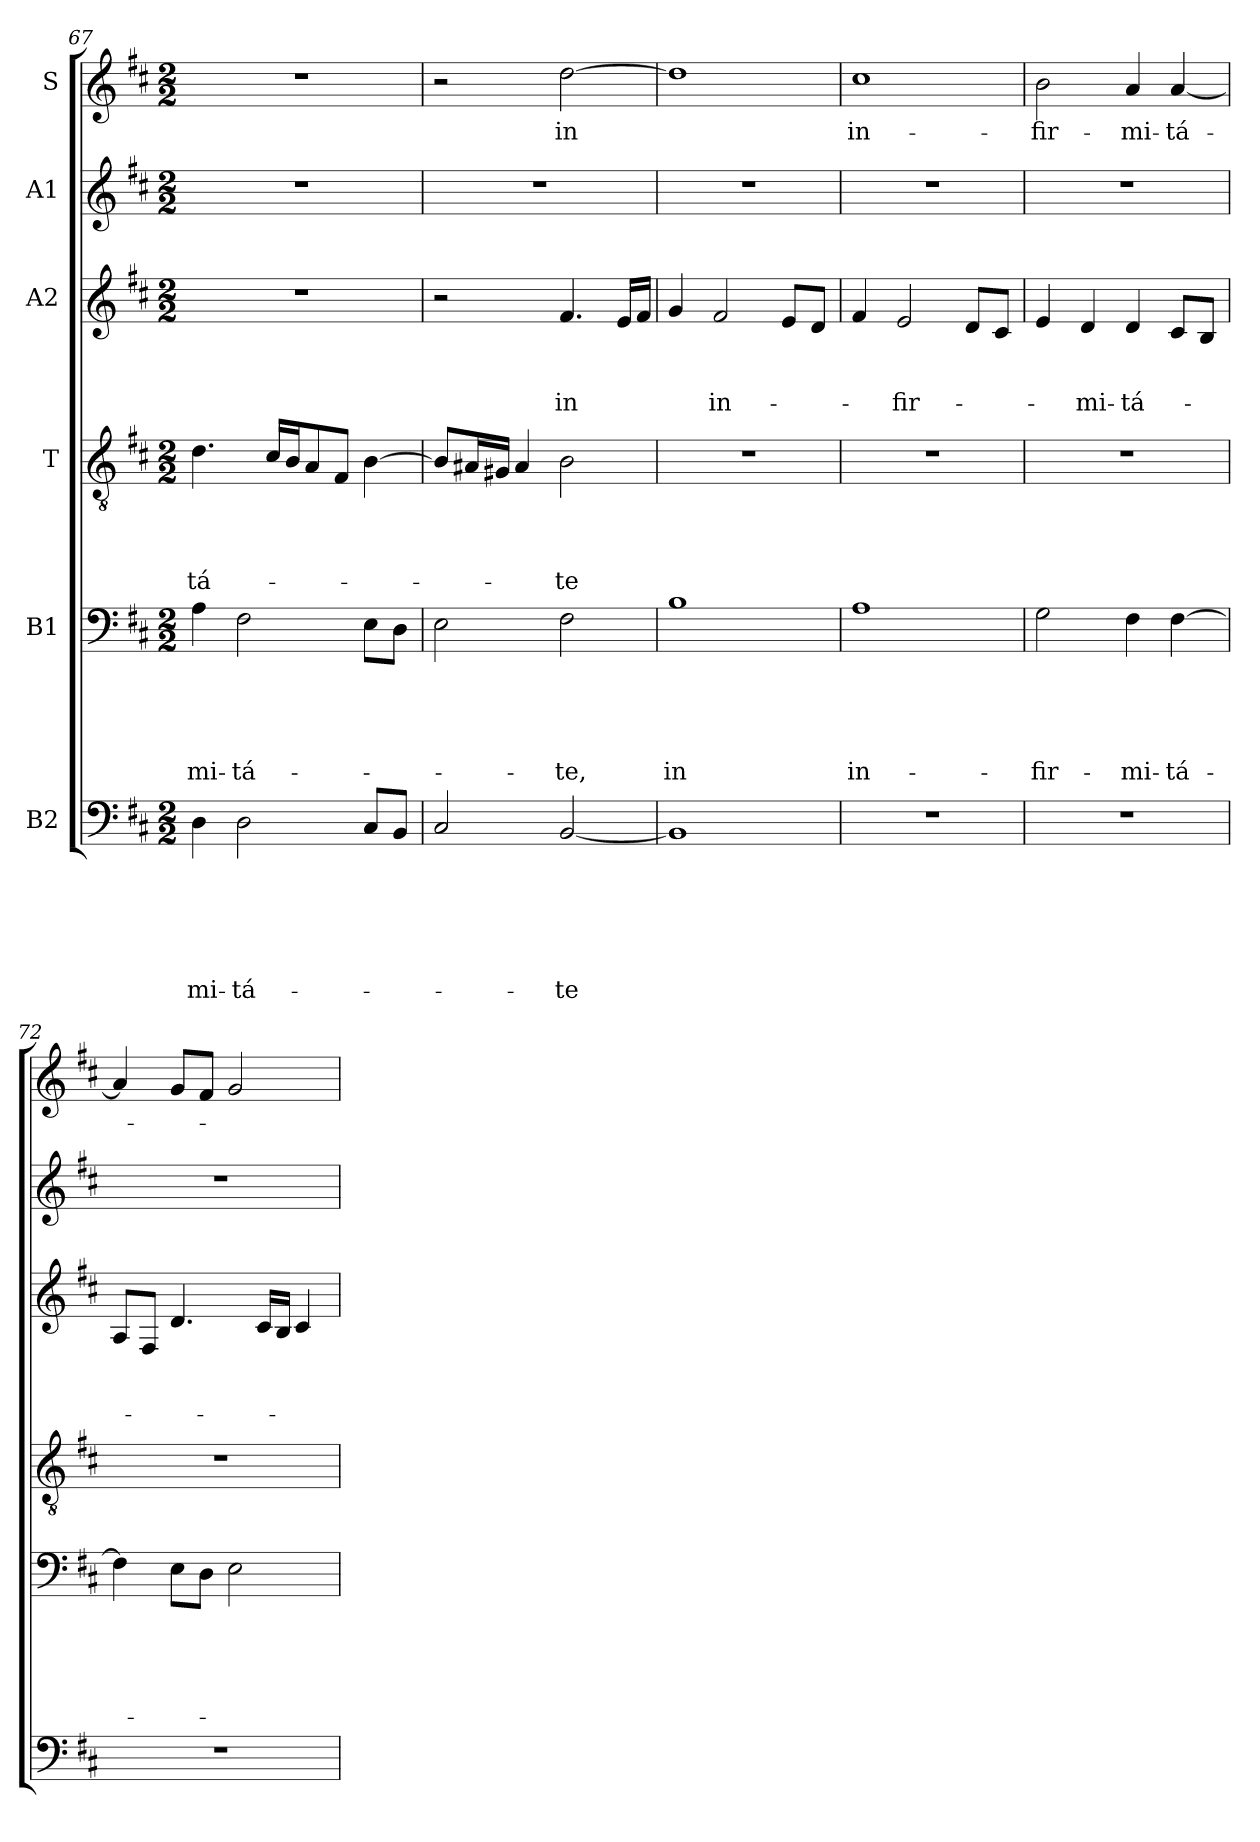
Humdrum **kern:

**kern	**text	**text	**text	**text	**text	**text	**kern	**text	**text	**text	**text	**text	**kern	**text	**text	**text	**text	**kern	**text	**text	**text	**kern	**kern	**text
*part6	*part6	*part6	*part6	*part6	*part6	*part6	*part5	*part5	*part5	*part5	*part5	*part5	*part4	*part4	*part4	*part4	*part4	*part3	*part3	*part3	*part3	*part2	*part1	*part1
*staff6	*staff6	*staff6	*staff6	*staff6	*staff6	*staff6	*staff5	*staff5	*staff5	*staff5	*staff5	*staff5	*staff4	*staff4	*staff4	*staff4	*staff4	*staff3	*staff3	*staff3	*staff3	*staff2	*staff1	*staff1
*I"B2	*	*	*	*	*	*	*I"B1	*	*	*	*	*	*I"T	*	*	*	*	*I"A2	*	*	*	*I"A1	*I"S	*
*clefF4	*	*	*	*	*	*	*clefF4	*	*	*	*	*	*clefGv2	*	*	*	*	*clefG2	*	*	*	*clefG2	*clefG2	*
*k[f#c#]	*	*	*	*	*	*	*k[f#c#]	*	*	*	*	*	*k[f#c#]	*	*	*	*	*k[f#c#]	*	*	*	*k[f#c#]	*k[f#c#]	*
*D:	*	*	*	*	*	*	*D:	*	*	*	*	*	*D:	*	*	*	*	*D:	*	*	*	*D:	*D:	*
*M2/2	*	*	*	*	*	*	*M2/2	*	*	*	*	*	*M2/2	*	*	*	*	*M2/2	*	*	*	*M2/2	*M2/2	*
=67	=67	=67	=67	=67	=67	=67	=67	=67	=67	=67	=67	=67	=67	=67	=67	=67	=67	=67	=67	=67	=67	=67	=67	=67
!	!	!	!	!	!	!LO:LY:b	!	!	!	!	!	!LO:LY:b	!	!	!	!	!LO:LY:b	!	!	!	!	!	!	!
4D\	.	.	.	.	.	-mi-	4A\	.	.	.	.	-mi-	4.d\	.	.	.	-tá-	1r	.	.	.	1r	1r	.
!	!	!	!	!	!	!LO:LY:b	!	!	!	!	!	!LO:LY:b	!	!	!	!	!	!	!	!	!	!	!	!
2D\	.	.	.	.	.	-tá-	2F#\	.	.	.	.	-tá-	.	.	.	.	.	.	.	.	.	.	.	.
.	.	.	.	.	.	.	.	.	.	.	.	.	16c#/LL	.	.	.	.	.	.	.	.	.	.	.
.	.	.	.	.	.	.	.	.	.	.	.	.	16B/J	.	.	.	.	.	.	.	.	.	.	.
.	.	.	.	.	.	.	.	.	.	.	.	.	8A/	.	.	.	.	.	.	.	.	.	.	.
.	.	.	.	.	.	.	.	.	.	.	.	.	8F#/J	.	.	.	.	.	.	.	.	.	.	.
8C#/L	.	.	.	.	.	.	8E\L	.	.	.	.	.	[4B\	.	.	.	.	.	.	.	.	.	.	.
8BB/J	.	.	.	.	.	.	8D\J	.	.	.	.	.	.	.	.	.	.	.	.	.	.	.	.	.
!!LO:PB:g=z
=68	=68	=68	=68	=68	=68	=68	=68	=68	=68	=68	=68	=68	=68	=68	=68	=68	=68	=68	=68	=68	=68	=68	=68	=68
2C#/	.	.	.	.	.	.	2E\	.	.	.	.	.	8B/L]	.	.	.	.	2r	.	.	.	1r	2r	.
.	.	.	.	.	.	.	.	.	.	.	.	.	16A#i/L	.	.	.	.	.	.	.	.	.	.	.
.	.	.	.	.	.	.	.	.	.	.	.	.	16G#i/JJ	.	.	.	.	.	.	.	.	.	.	.
.	.	.	.	.	.	.	.	.	.	.	.	.	4A#i/	.	.	.	.	.	.	.	.	.	.	.
!	!	!	!	!	!	!LO:LY:b	!	!	!	!	!	!LO:LY:b	!	!	!	!	!LO:LY:b	!	!	!	!LO:LY:b	!	!	!LO:LY:b
[2BB/	.	.	.	.	.	-te	2F#\	.	.	.	.	-te,	2B\	.	.	.	-te	4.f#/	.	.	in	.	[2dd\	in
.	.	.	.	.	.	.	.	.	.	.	.	.	.	.	.	.	.	16e/LL	.	.	.	.	.	.
.	.	.	.	.	.	.	.	.	.	.	.	.	.	.	.	.	.	16f#/JJ	.	.	.	.	.	.
=69	=69	=69	=69	=69	=69	=69	=69	=69	=69	=69	=69	=69	=69	=69	=69	=69	=69	=69	=69	=69	=69	=69	=69	=69
!	!	!	!	!	!	!	!	!	!	!	!	!LO:LY:b	!	!	!	!	!	!	!	!	!	!	!	!
1BB]	.	.	.	.	.	.	1B	.	.	.	.	in	1r	.	.	.	.	4g/	.	.	.	1r	1dd]	.
!	!	!	!	!	!	!	!	!	!	!	!	!	!	!	!	!	!	!	!	!	!LO:LY:b	!	!	!
.	.	.	.	.	.	.	.	.	.	.	.	.	.	.	.	.	.	2f#/	.	.	in-	.	.	.
.	.	.	.	.	.	.	.	.	.	.	.	.	.	.	.	.	.	8e/L	.	.	.	.	.	.
.	.	.	.	.	.	.	.	.	.	.	.	.	.	.	.	.	.	8d/J	.	.	.	.	.	.
=70	=70	=70	=70	=70	=70	=70	=70	=70	=70	=70	=70	=70	=70	=70	=70	=70	=70	=70	=70	=70	=70	=70	=70	=70
!	!	!	!	!	!	!	!	!	!	!	!	!LO:LY:b	!	!	!	!	!	!	!	!	!	!	!	!LO:LY:b
1r	.	.	.	.	.	.	1A	.	.	.	.	in-	1r	.	.	.	.	4f#/	.	.	.	1r	1cc#	in-
!	!	!	!	!	!	!	!	!	!	!	!	!	!	!	!	!	!	!	!	!	!LO:LY:b	!	!	!
.	.	.	.	.	.	.	.	.	.	.	.	.	.	.	.	.	.	2e/	.	.	-fir-	.	.	.
.	.	.	.	.	.	.	.	.	.	.	.	.	.	.	.	.	.	8d/L	.	.	.	.	.	.
.	.	.	.	.	.	.	.	.	.	.	.	.	.	.	.	.	.	8c#/J	.	.	.	.	.	.
=71	=71	=71	=71	=71	=71	=71	=71	=71	=71	=71	=71	=71	=71	=71	=71	=71	=71	=71	=71	=71	=71	=71	=71	=71
!	!	!	!	!	!	!	!	!	!	!	!	!LO:LY:b	!	!	!	!	!	!	!	!	!	!	!	!LO:LY:b
1r	.	.	.	.	.	.	2G\	.	.	.	.	-fir-	1r	.	.	.	.	4e/	.	.	.	1r	2b\	-fir-
!	!	!	!	!	!	!	!	!	!	!	!	!	!	!	!	!	!	!	!	!	!LO:LY:b	!	!	!
.	.	.	.	.	.	.	.	.	.	.	.	.	.	.	.	.	.	4d/	.	.	-mi-	.	.	.
!	!	!	!	!	!	!	!	!	!	!	!	!LO:LY:b	!	!	!	!	!	!	!	!	!LO:LY:b	!	!	!LO:LY:b
.	.	.	.	.	.	.	4F#\	.	.	.	.	-mi-	.	.	.	.	.	4d/	.	.	-tá-	.	4a/	-mi-
!	!	!	!	!	!	!	!	!	!	!	!	!LO:LY:b	!	!	!	!	!	!	!	!	!	!	!	!LO:LY:b
.	.	.	.	.	.	.	[4F#\	.	.	.	.	-tá-	.	.	.	.	.	8c#/L	.	.	.	.	[4a/	-tá-
.	.	.	.	.	.	.	.	.	.	.	.	.	.	.	.	.	.	8B/J	.	.	.	.	.	.
=72	=72	=72	=72	=72	=72	=72	=72	=72	=72	=72	=72	=72	=72	=72	=72	=72	=72	=72	=72	=72	=72	=72	=72	=72
1r	.	.	.	.	.	.	4F#\]	.	.	.	.	.	1r	.	.	.	.	8A/L	.	.	.	1r	4a/]	.
.	.	.	.	.	.	.	.	.	.	.	.	.	.	.	.	.	.	8F#/J	.	.	.	.	.	.
.	.	.	.	.	.	.	8E\L	.	.	.	.	.	.	.	.	.	.	4.d/	.	.	.	.	8g/L	.
.	.	.	.	.	.	.	8D\J	.	.	.	.	.	.	.	.	.	.	.	.	.	.	.	8f#/J	.
.	.	.	.	.	.	.	2E\	.	.	.	.	.	.	.	.	.	.	.	.	.	.	.	2g/	.
.	.	.	.	.	.	.	.	.	.	.	.	.	.	.	.	.	.	16c#/LL	.	.	.	.	.	.
.	.	.	.	.	.	.	.	.	.	.	.	.	.	.	.	.	.	16B/JJ	.	.	.	.	.	.
.	.	.	.	.	.	.	.	.	.	.	.	.	.	.	.	.	.	4c#/	.	.	.	.	.	.
=	=	=	=	=	=	=	=	=	=	=	=	=	=	=	=	=	=	=	=	=	=	=	=	=
*-	*-	*-	*-	*-	*-	*-	*-	*-	*-	*-	*-	*-	*-	*-	*-	*-	*-	*-	*-	*-	*-	*-	*-	*-
